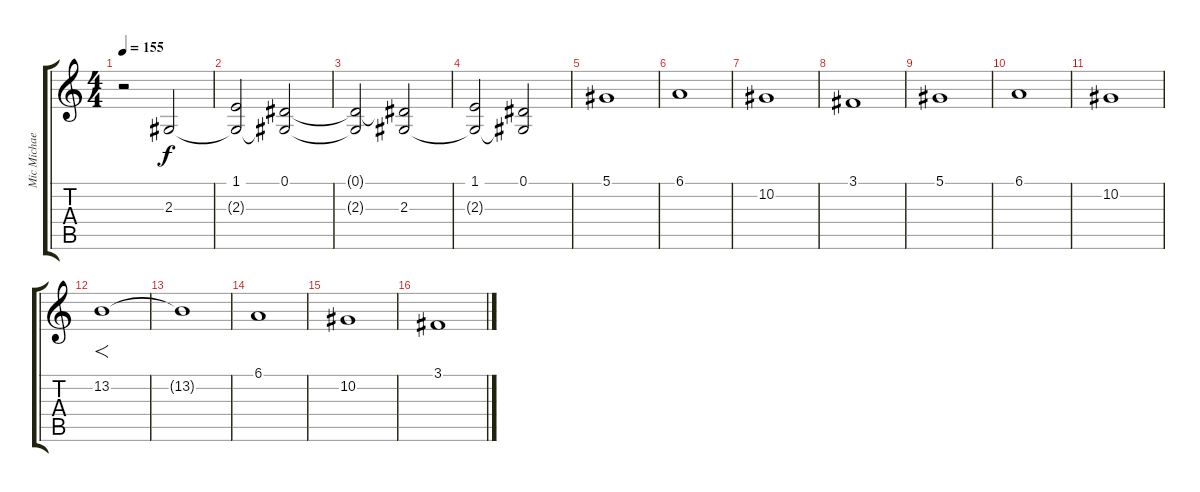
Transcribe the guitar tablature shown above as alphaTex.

\track ("Mic Michaeli" "Mic Michae") {instrument lead1square}
\staff {score tabs}
\tuning (Eb4 Bb3 Gb3 Db3 Ab2 Eb2) {hide}
\ts (4 4)
\tempo 155
\clef g2
\ks c
r.2{dy f} 2.3.2{volume 10} |
(1.1 2.3{t}).2 (0.1 2.3{t}).2 |
(0.1{t} 2.3{t}).2 (0.1{t} 2.3).2 |
(1.1 2.3{t}).2 (0.1 2.3{t}).2 |
5.1.1{volume 3} |
6.1.1 |
10.2.1 |
3.1.1 |
5.1.1 |
6.1.1 |
10.2.1 |
13.2.1{f volume 8} |
13.2{t}.1 |
6.1.1{volume 5} |
10.2.1 |
3.1.1
